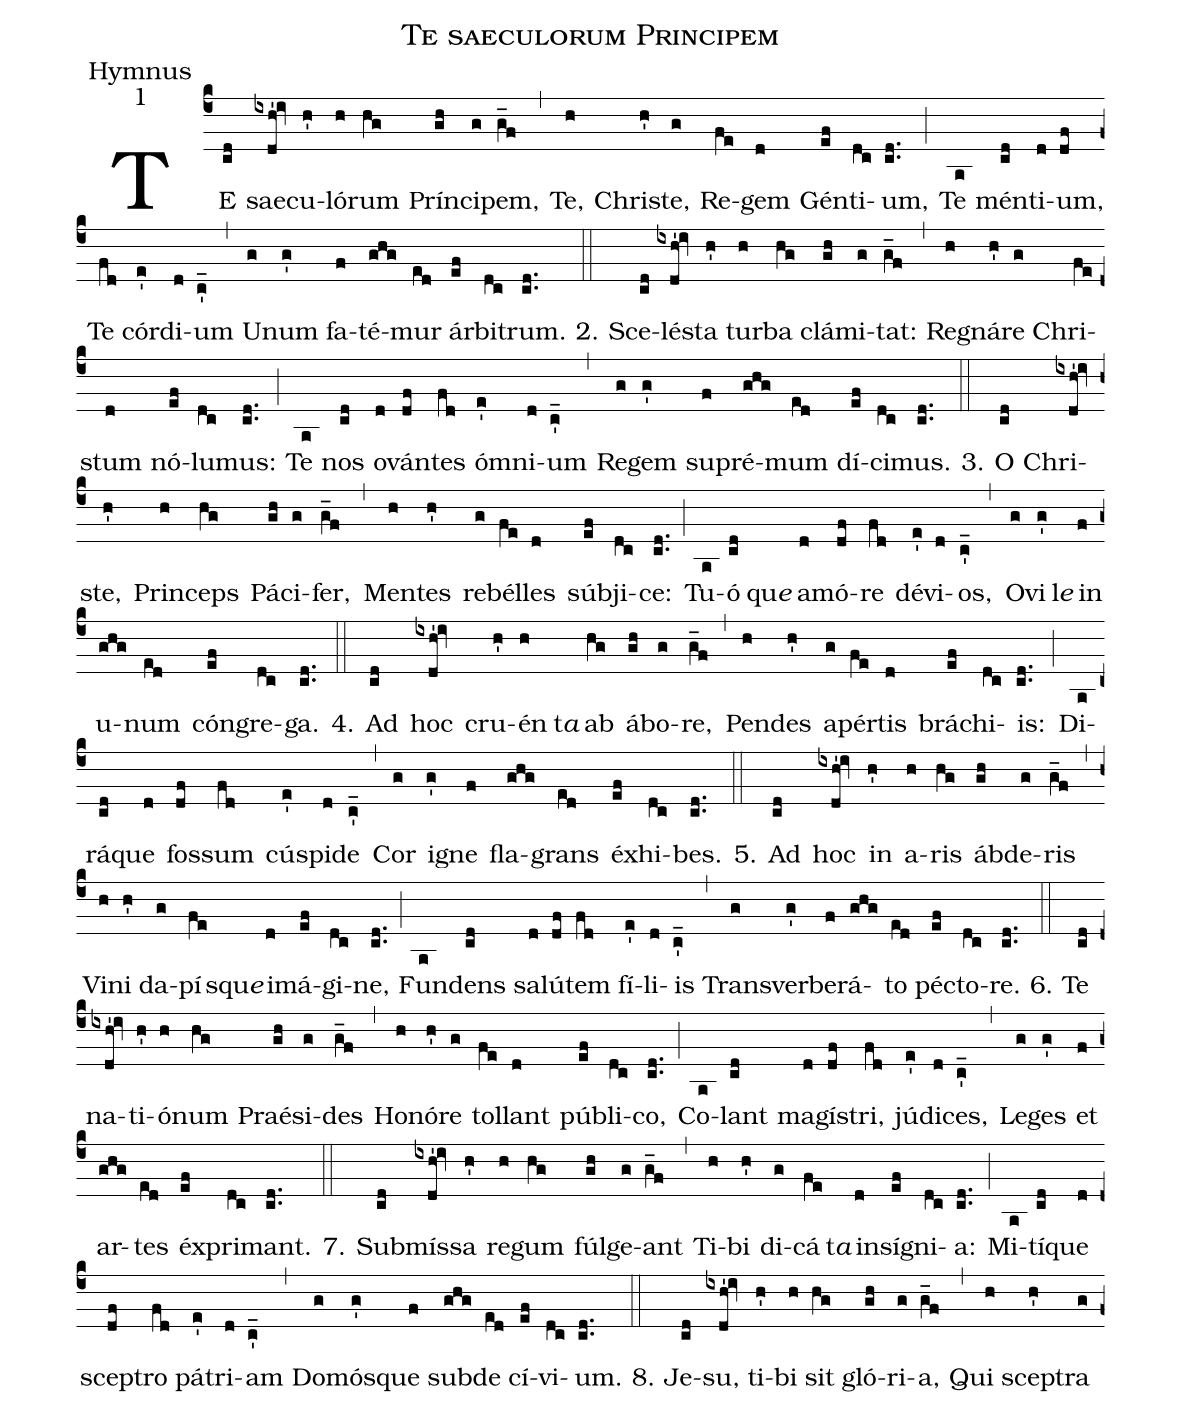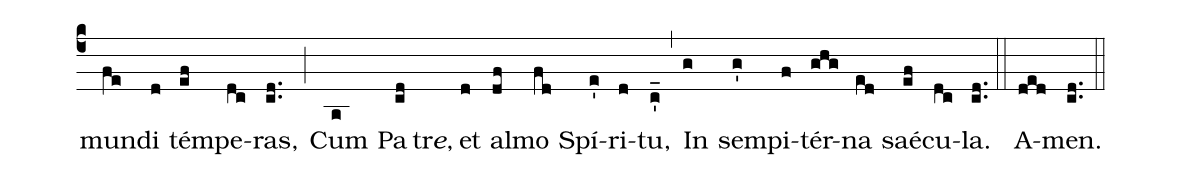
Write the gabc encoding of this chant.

name:Te saeculorum Principem;
office-part:Hymnus;
mode:1;
%%
(c4) TE(cd) sae(ixdh'!iv)cu(h')ló(h)rum(hg) Prín(gh)ci(g)pem,(g_f) (,) Te,(h) Chri(h')ste,(g) Re(fe)gem(d) Gén(ef)ti(dc)um,(cd..) (;) Te(a) mén(cd)ti(d)um,(df) Te(fd) cór(e')di(d)um(c_') (,) U(g)num(g') fa(f)té(ghg)mur(ed) ár(ef)bi(dc)trum.(cd..) 2.(::) Sce(cd)lé(ixdh'!iv)sta(h') tur(h)ba(hg) clá(gh)mi(g)tat:(g_f) (,) Re(h)gná(h')re(g) Chri(fe)stum(d) nó(ef)lu(dc)mus:(cd..) (;) Te(a) nos(cd) o(d)ván(df)tes(fd) ó(e')mni(d)um(c_') (,) Re(g)gem(g') su(f)pré(ghg)mum(ed) dí(ef)ci(dc)mus.(cd..) 3.(::) O(cd) Chri(ixdh'!iv)ste,(h') Prin(h)ceps(hg) Pá(gh)ci(g)fer,(g_f) (,) Men(h)tes(h') re(g)bél(fe)les(d) súb(ef)ji(dc)ce:(cd..) (;) Tu(a)ó(cd)qu<i>e</i>() a(d)mó(df)re(fd) dé(e')vi(d)os,(c_') (,) O(g)vi(g')l<i>e</i>() in(f) u(ghg)num(ed) cón(ef)gre(dc)ga.(cd..) 4.(::) Ad(cd) hoc(ixdh'!iv) cru(h')én(h)t<i>a</i>() ab(hg) á(gh)bo(g)re,(g_f) (,) Pen(h)des(h') a(g)pér(fe)tis(d) brá(ef)chi(dc)is:(cd..) (;) Di(a)rá(cd)que(d) fos(df)sum(fd) cú(e')spi(d)de(c_') (,) Cor(g) i(g')gne(f) fla(ghg)grans(ed) éx(ef)hi(dc)bes.(cd..) 5.(::) Ad(cd) hoc(ixdh'!iv) in(h') a(h)ris(hg) áb(gh)de(g)ris(g_f) (,) Vi(h)ni(h') da(g)pí(fe)squ<i>e</i>() i(d)má(ef)gi(dc)ne,(cd..) (;) Fun(a)dens(cd) sa(d)lú(df)tem(fd) fí(e')li(d)is(c_') (,) Trans(g)ver(g')be(f)rá(ghg)to(ed) pé(ef)cto(dc)re.(cd..) 6.(::) Te(cd) na(ixdh'!iv)ti(h')ó(h)num(hg) Praé(gh)si(g)des(g_f) (,) Ho(h)nó(h')re(g) tol(fe)lant(d) pú(ef)bli(dc)co,(cd..) (;) Co(a)lant(cd) ma(d)gí(df)stri,(fd) jú(e')di(d)ces,(c_') (,) Le(g)ges(g') et(f) ar(ghg)tes(ed) éx(ef)pri(dc)mant.(cd..) 7.(::) Sub(cd)mís(ixdh'!iv)sa(h') re(h)gum(hg) fúl(gh)ge(g)ant(g_f) (,) Ti(h)bi(h') di(g)cá(fe)t<i>a</i>() in(d)sí(ef)gni(dc)a:(cd..) (;) Mi(a)tí(cd)que(d) sce(df)ptro(fd) pá(e')tri(d)am(c_') (,) Do(g)mó(g')sque(f) sub(ghg)de(ed) cí(ef)vi(dc)um.(cd..) 8.(::) Je(cd)su,(ixdh'!iv) ti(h')bi(h) sit(hg) gló(gh)ri(g)a,(g_f) (,) Qui(h) sce(h')ptra(g) mun(fe)di(d) tém(ef)pe(dc)ras,(cd..) (;) Cum(a) Pa(cd)tr<i>e</i>,() et(d) al(df)mo(fd) Spí(e')ri(d)tu,(c_') (,) In(g) sem(g')pi(f)tér(ghg)na(ed) saé(ef)cu(dc)la.(cd..) (::) A(ded)men.(cd..) (::)
